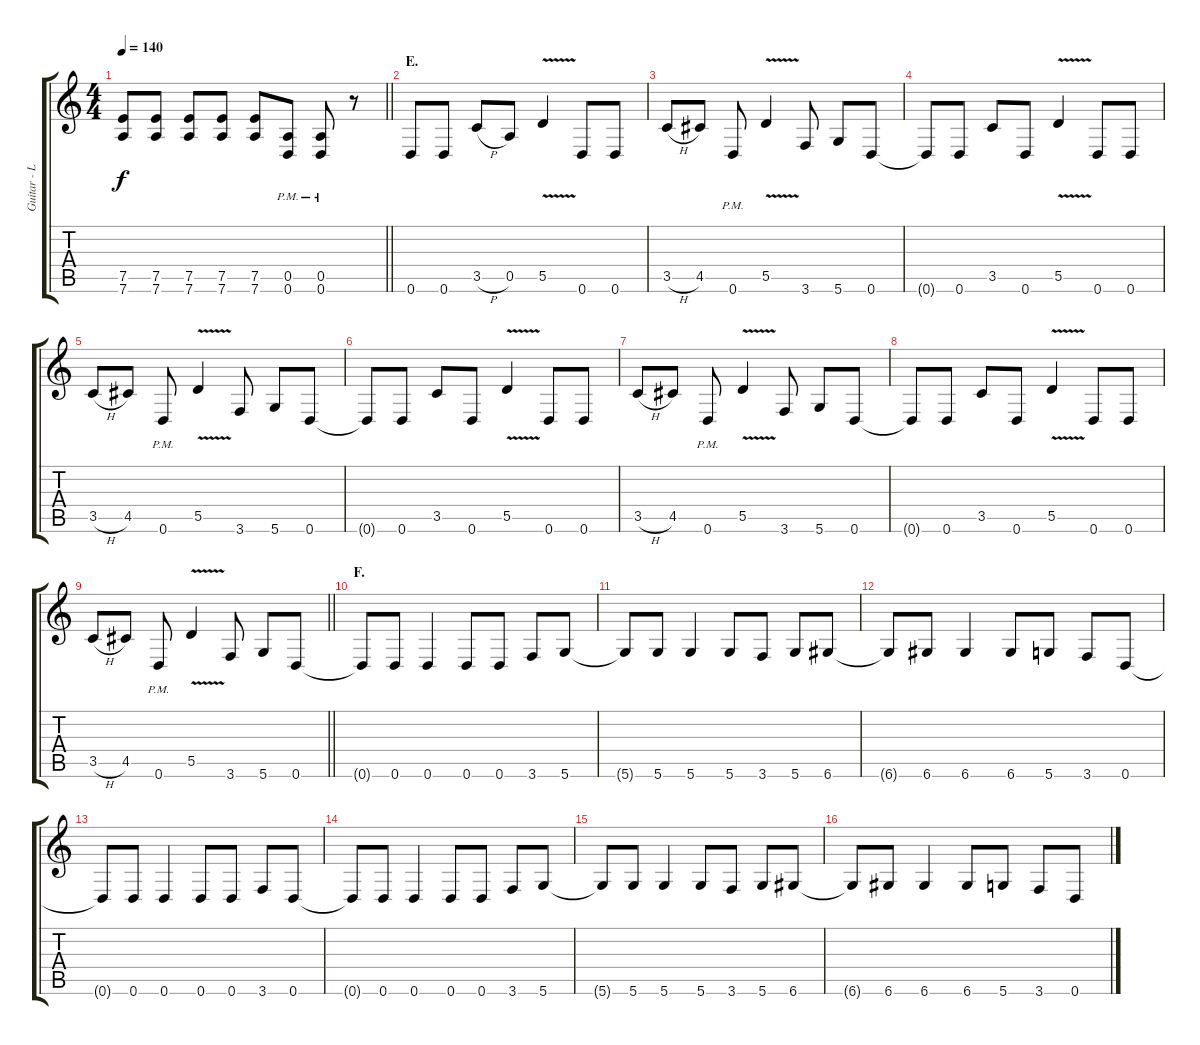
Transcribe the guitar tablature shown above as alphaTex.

\track ("Guitar - Left" "Guitar - L") {instrument distortionguitar}
\staff {score tabs}
\tuning (E4 B3 G3 D3 A2 D2) {hide}
\ts (4 4)
\tempo 140
\clef g2
\barLineRight lightlight
\ks c
(7.5 7.6).8{dy f} (7.5 7.6).8 (7.5 7.6).8 (7.5 7.6).8 (7.5 7.6).8 (0.5{pm} 0.6{pm}).8 (0.5{pm} 0.6{pm}).8 r.8 |
\section ("" "E.")
0.6.8 0.6.8 3.5{h}.8 0.5.8 5.5{v}.4 0.6.8 0.6.8 |
3.5{h}.8 4.5.8 0.6{pm}.8 5.5{v}.4 3.6.8 5.6.8 0.6.8 |
0.6{t}.8 0.6.8 3.5.8 0.6.8 5.5{v}.4 0.6.8 0.6.8 |
3.5{h}.8 4.5.8 0.6{pm}.8 5.5{v}.4 3.6.8 5.6.8 0.6.8 |
0.6{t}.8 0.6.8 3.5.8 0.6.8 5.5{v}.4 0.6.8 0.6.8 |
3.5{h}.8 4.5.8 0.6{pm}.8 5.5{v}.4 3.6.8 5.6.8 0.6.8 |
0.6{t}.8 0.6.8 3.5.8 0.6.8 5.5{v}.4 0.6.8 0.6.8 |
\barLineRight lightlight
3.5{h}.8 4.5.8 0.6{pm}.8 5.5{v}.4 3.6.8 5.6.8 0.6.8 |
\section ("" "F.")
0.6{t}.8 0.6.8 0.6.4 0.6.8 0.6.8 3.6.8 5.6.8 |
5.6{t}.8 5.6.8 5.6.4 5.6.8 3.6.8 5.6.8 6.6.8 |
6.6{t}.8 6.6.8 6.6.4 6.6.8 5.6.8 3.6.8 0.6.8 |
0.6{t}.8 0.6.8 0.6.4 0.6.8 0.6.8 3.6.8 0.6.8 |
0.6{t}.8 0.6.8 0.6.4 0.6.8 0.6.8 3.6.8 5.6.8 |
5.6{t}.8 5.6.8 5.6.4 5.6.8 3.6.8 5.6.8 6.6.8 |
6.6{t}.8 6.6.8 6.6.4 6.6.8 5.6.8 3.6.8 0.6.8
